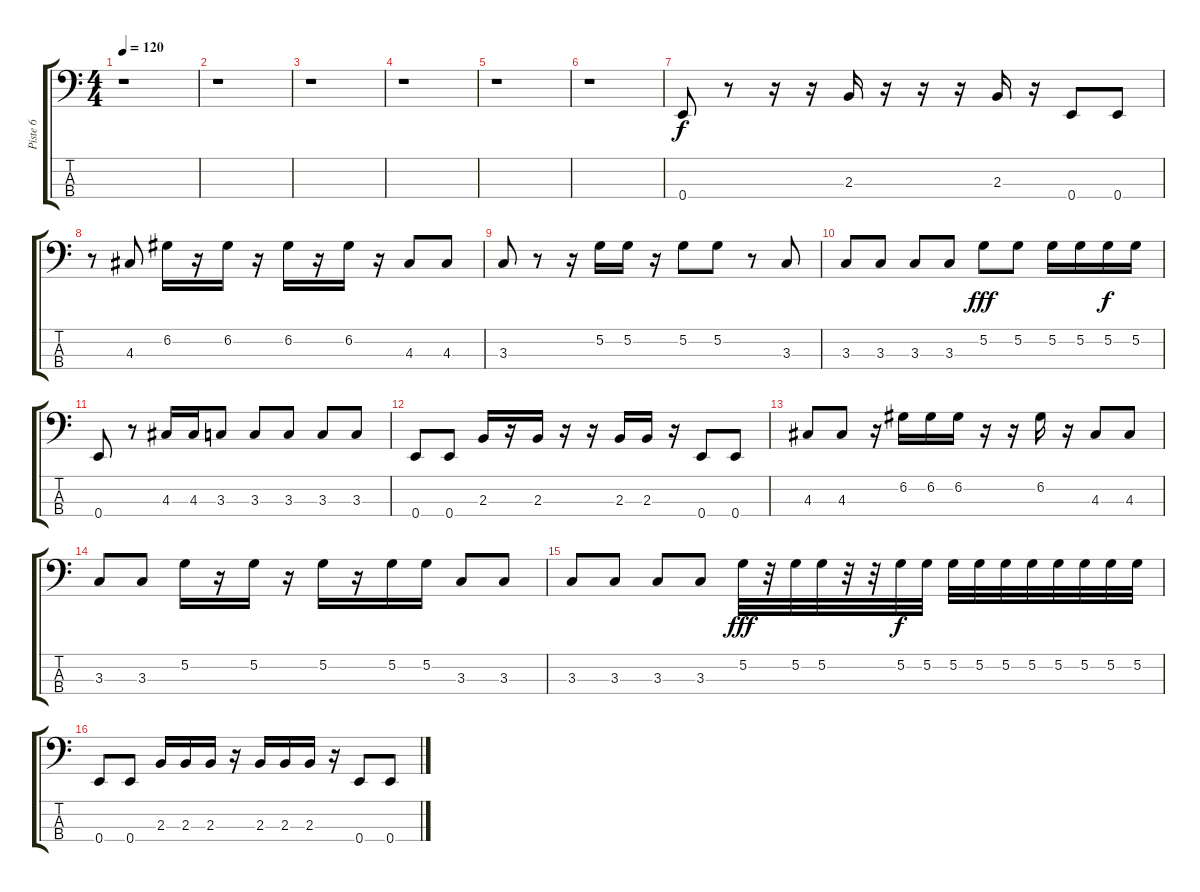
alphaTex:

\track ("Piste 6" "Piste 6") {instrument slapbass1}
\staff {score tabs}
\tuning (G2 D2 A1 E1) {hide}
\ts (4 4)
\tempo 120
\clef f4
\ks c
r.1{dy fff} |
r.1 |
r.1 |
r.1 |
r.1 |
r.1 |
0.4.8{dy f} r.8 r.16 r.16 2.3.16 r.16 r.16 r.16 2.3.16 r.16 0.4.8 0.4.8 |
r.8 4.3.8 6.2.16 r.16 6.2.16 r.16 6.2.16 r.16 6.2.16 r.16 4.3.8 4.3.8 |
3.3.8 r.8 r.16 5.2.16 5.2.16 r.16 5.2.8 5.2.8 r.8 3.3.8 |
3.3.8 3.3.8 3.3.8 3.3.8 5.2.8{dy fff} 5.2.8 5.2.16 5.2.16 5.2.16{dy f} 5.2.16 |
0.4.8 r.8 4.3.16 4.3.16 3.3.8 3.3.8 3.3.8 3.3.8 3.3.8 |
0.4.8 0.4.8 2.3.16 r.16 2.3.16 r.16 r.16 2.3.16 2.3.16 r.16 0.4.8 0.4.8 |
4.3.8 4.3.8 r.16 6.2.16 6.2.16 6.2.16 r.16 r.16 6.2.16 r.16 4.3.8 4.3.8 |
3.3.8 3.3.8 5.2.16 r.16 5.2.16 r.16 5.2.16 r.16 5.2.16 5.2.16 3.3.8 3.3.8 |
3.3.8 3.3.8 3.3.8 3.3.8 5.2.32{dy fff} r.32 5.2.32 5.2.32 r.32 r.32 5.2.32{dy f} 5.2.32 5.2.32 5.2.32 5.2.32 5.2.32 5.2.32 5.2.32 5.2.32 5.2.32 |
0.4.8 0.4.8 2.3.16 2.3.16 2.3.16 r.16 2.3.16 2.3.16 2.3.16 r.16 0.4.8 0.4.8
